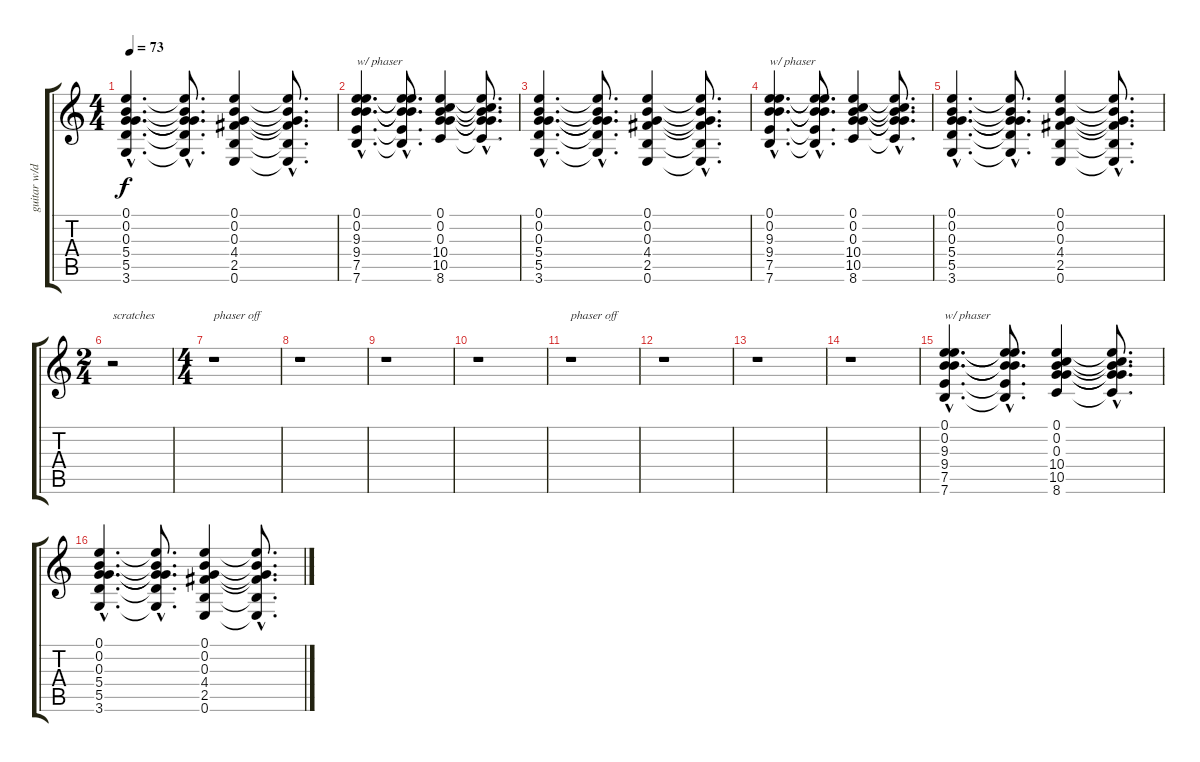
\track ("guitar w/dist" "guitar w/d") {instrument distortionguitar}
\staff {score tabs}
\tuning (E4 B3 G3 D3 A2 E2) {hide}
\ts (4 4)
\tempo 73
\clef g2
\ks c
(0.1{hac} 0.2{hac} 0.3{hac} 5.4{hac} 5.5{hac} 3.6{hac}).4{d dy f} (0.1{hac t} 0.2{hac t} 0.3{hac t} 5.4{hac t} 5.5{hac t} 3.6{hac t}).8{d} (0.1 0.2 0.3 4.4 2.5 0.6).4 (0.1{hac t} 0.2{hac t} 0.3{hac t} 4.4{hac t} 2.5{hac t} 0.6{hac t}).8{d} |
(0.1{hac} 0.2{hac} 9.3{hac} 9.4{hac} 7.5{hac} 7.6{hac}).4{d txt "w/ phaser" volume 11} (0.1{hac t} 0.2{hac t} 9.3{hac t} 9.4{hac t} 7.5{hac t} 7.6{hac t}).8{d} (0.1 0.2 0.3 10.4 10.5 8.6).4 (0.1{hac t} 0.2{hac t} 0.3{hac t} 10.4{hac t} 10.5{hac t} 8.6{hac t}).8{d} |
(0.1{hac} 0.2{hac} 0.3{hac} 5.4{hac} 5.5{hac} 3.6{hac}).4{d} (0.1{hac t} 0.2{hac t} 0.3{hac t} 5.4{hac t} 5.5{hac t} 3.6{hac t}).8{d} (0.1 0.2 0.3 4.4 2.5 0.6).4 (0.1{hac t} 0.2{hac t} 0.3{hac t} 4.4{hac t} 2.5{hac t} 0.6{hac t}).8{d} |
(0.1{hac} 0.2{hac} 9.3{hac} 9.4{hac} 7.5{hac} 7.6{hac}).4{d txt "w/ phaser" volume 11} (0.1{hac t} 0.2{hac t} 9.3{hac t} 9.4{hac t} 7.5{hac t} 7.6{hac t}).8{d} (0.1 0.2 0.3 10.4 10.5 8.6).4 (0.1{hac t} 0.2{hac t} 0.3{hac t} 10.4{hac t} 10.5{hac t} 8.6{hac t}).8{d} |
(0.1{hac} 0.2{hac} 0.3{hac} 5.4{hac} 5.5{hac} 3.6{hac}).4{d} (0.1{hac t} 0.2{hac t} 0.3{hac t} 5.4{hac t} 5.5{hac t} 3.6{hac t}).8{d} (0.1 0.2 0.3 4.4 2.5 0.6).4 (0.1{hac t} 0.2{hac t} 0.3{hac t} 4.4{hac t} 2.5{hac t} 0.6{hac t}).8{d} |
\ts (2 4)
r.2{txt "scratches"} |
\ts (4 4)
r.1{txt "phaser off"} |
r.1 |
r.1 |
r.1 |
r.1{txt "phaser off"} |
r.1 |
r.1 |
r.1 |
(0.1{hac} 0.2{hac} 9.3{hac} 9.4{hac} 7.5{hac} 7.6{hac}).4{d txt "w/ phaser" volume 11} (0.1{hac t} 0.2{hac t} 9.3{hac t} 9.4{hac t} 7.5{hac t} 7.6{hac t}).8{d} (0.1 0.2 0.3 10.4 10.5 8.6).4 (0.1{hac t} 0.2{hac t} 0.3{hac t} 10.4{hac t} 10.5{hac t} 8.6{hac t}).8{d} |
(0.1{hac} 0.2{hac} 0.3{hac} 5.4{hac} 5.5{hac} 3.6{hac}).4{d} (0.1{hac t} 0.2{hac t} 0.3{hac t} 5.4{hac t} 5.5{hac t} 3.6{hac t}).8{d} (0.1 0.2 0.3 4.4 2.5 0.6).4 (0.1{hac t} 0.2{hac t} 0.3{hac t} 4.4{hac t} 2.5{hac t} 0.6{hac t}).8{d}
